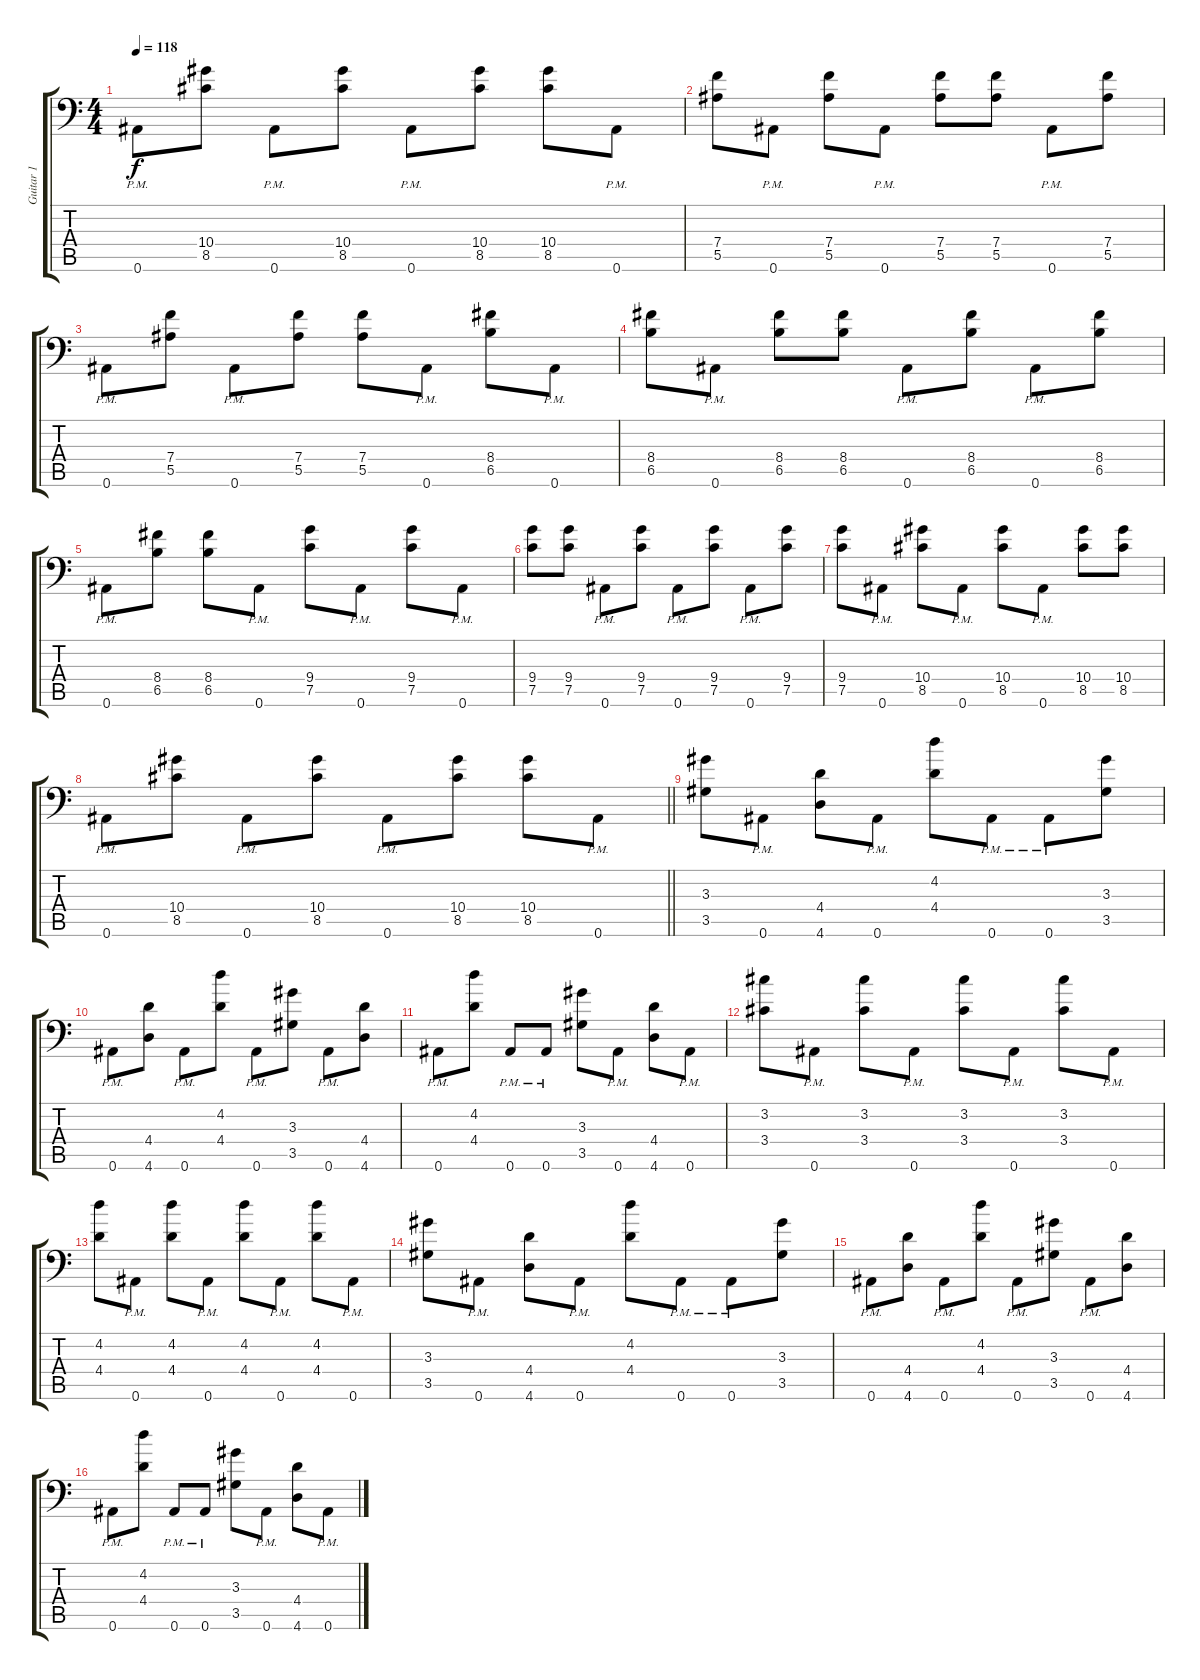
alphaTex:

\track ("Guitar 1" "Guitar 1") {instrument electricguitarjazz}
\staff {score tabs}
\tuning (D4 Bb3 F3 Bb2 F2 Bb1) {hide}
\ts (4 4)
\tempo 118
\clef f4
\ks c
0.6{pm}.8{dy f} (10.4 8.5).8 0.6{pm}.8 (10.4 8.5).8 0.6{pm}.8 (10.4 8.5).8 (10.4 8.5).8 0.6{pm}.8 |
(7.4 5.5).8 0.6{pm}.8 (7.4 5.5).8 0.6{pm}.8 (7.4 5.5).8 (7.4 5.5).8 0.6{pm}.8 (7.4 5.5).8 |
0.6{pm}.8 (7.4 5.5).8 0.6{pm}.8 (7.4 5.5).8 (7.4 5.5).8 0.6{pm}.8 (8.4 6.5).8 0.6{pm}.8 |
(8.4 6.5).8 0.6{pm}.8 (8.4 6.5).8 (8.4 6.5).8 0.6{pm}.8 (8.4 6.5).8 0.6{pm}.8 (8.4 6.5).8 |
0.6{pm}.8 (8.4 6.5).8 (8.4 6.5).8 0.6{pm}.8 (9.4 7.5).8 0.6{pm}.8 (9.4 7.5).8 0.6{pm}.8 |
(9.4 7.5).8 (9.4 7.5).8 0.6{pm}.8 (9.4 7.5).8 0.6{pm}.8 (9.4 7.5).8 0.6{pm}.8 (9.4 7.5).8 |
(9.4 7.5).8 0.6{pm}.8 (10.4 8.5).8 0.6{pm}.8 (10.4 8.5).8 0.6{pm}.8 (10.4 8.5).8 (10.4 8.5).8 |
\barLineRight lightlight
0.6{pm}.8 (10.4 8.5).8 0.6{pm}.8 (10.4 8.5).8 0.6{pm}.8 (10.4 8.5).8 (10.4 8.5).8 0.6{pm}.8 |
(3.3 3.5).8 0.6{pm}.8 (4.4 4.6).8 0.6{pm}.8 (4.2 4.4).8 0.6{pm}.8 0.6{pm}.8 (3.3 3.5).8 |
0.6{pm}.8 (4.4 4.6).8 0.6{pm}.8 (4.2 4.4).8 0.6{pm}.8 (3.3 3.5).8 0.6{pm}.8 (4.4 4.6).8 |
0.6{pm}.8 (4.2 4.4).8 0.6{pm}.8 0.6{pm}.8 (3.3 3.5).8 0.6{pm}.8 (4.4 4.6).8 0.6{pm}.8 |
(3.2 3.4).8 0.6{pm}.8 (3.2 3.4).8 0.6{pm}.8 (3.2 3.4).8 0.6{pm}.8 (3.2 3.4).8 0.6{pm}.8 |
(4.2 4.4).8 0.6{pm}.8 (4.2 4.4).8 0.6{pm}.8 (4.2 4.4).8 0.6{pm}.8 (4.2 4.4).8 0.6{pm}.8 |
(3.3 3.5).8 0.6{pm}.8 (4.4 4.6).8 0.6{pm}.8 (4.2 4.4).8 0.6{pm}.8 0.6{pm}.8 (3.3 3.5).8 |
0.6{pm}.8 (4.4 4.6).8 0.6{pm}.8 (4.2 4.4).8 0.6{pm}.8 (3.3 3.5).8 0.6{pm}.8 (4.4 4.6).8 |
0.6{pm}.8 (4.2 4.4).8 0.6{pm}.8 0.6{pm}.8 (3.3 3.5).8 0.6{pm}.8 (4.4 4.6).8 0.6{pm}.8
